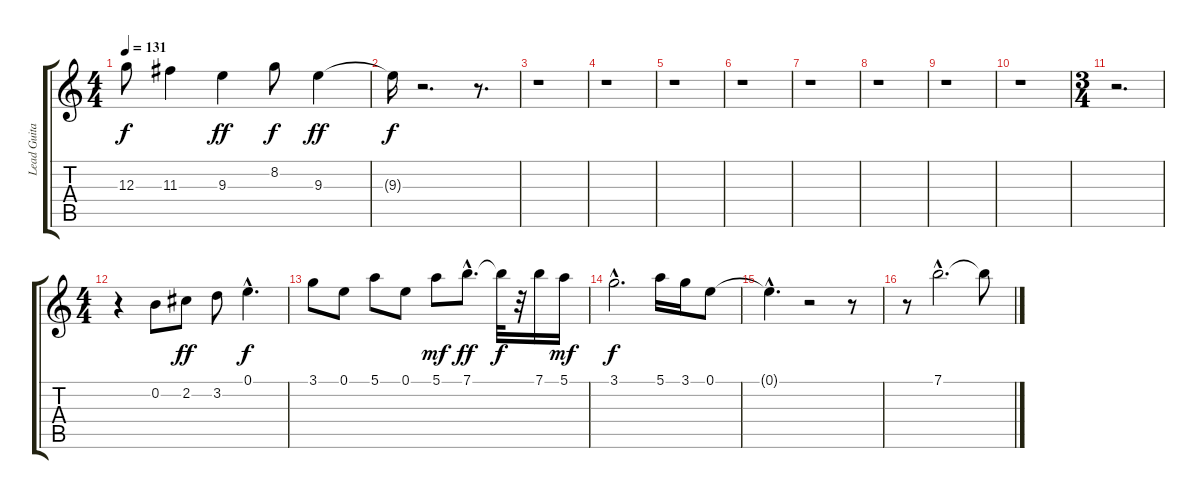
\track ("Lead Guitar" "Lead Guita") {instrument distortionguitar}
\staff {score tabs}
\tuning (E4 B3 G3 D3 A2 E2) {hide}
\ts (4 4)
\tempo 131
\clef g2
\ks c
12.3{t}.8{dy f} 11.3.4 9.3.4{dy ff} 8.2.8{dy f} 9.3.4{dy ff} |
9.3{t}.16{dy f} r.2{d} r.8{d} |
r.1 |
r.1 |
r.1 |
r.1 |
r.1 |
r.1 |
r.1 |
r.1 |
\ts (3 4)
r.2{d} |
\ts (4 4)
r.4 0.2.8 2.2.8{dy ff} 3.2.8 0.1{hac}.4{d dy f} |
3.1.8 0.1.8 5.1.8 0.1.8 5.1.8{dy mf} 7.1{hac}.8{d dy ff} 7.1{t}.32{dy f} r.32 7.1.16 5.1.16{dy mf} |
3.1{hac}.2{d dy f} 5.1.16 3.1.16 0.1.8 |
0.1{hac t}.4{d} r.2 r.8 |
r.8 7.1{hac}.2{d} 7.1{t}.8
